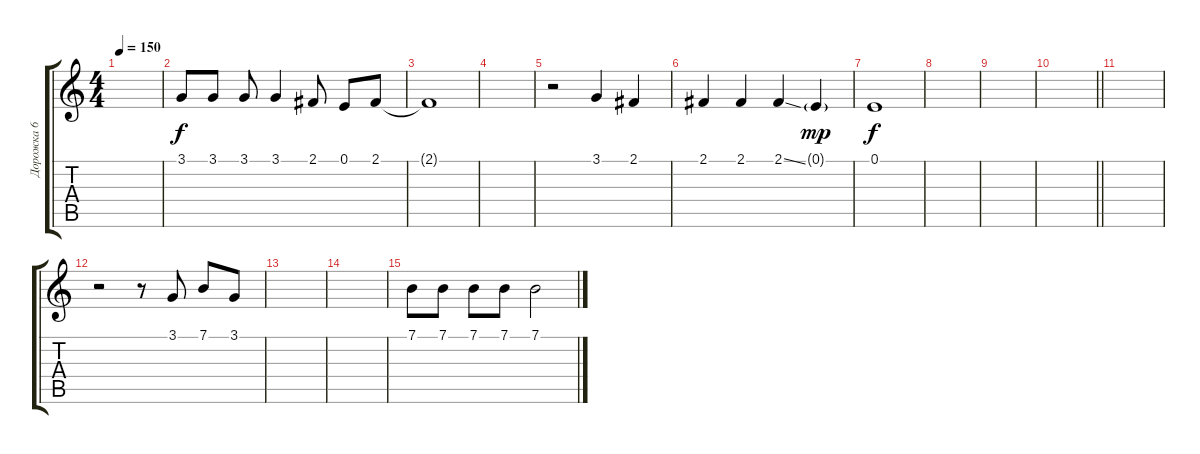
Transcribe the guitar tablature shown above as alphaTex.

\track ("Дорожка 6" "Дорожка 6") {instrument lead3calliope}
\staff {score tabs}
\tuning (E4 B3 G3 D3 A2 E2) {hide}
\ts (4 4)
\tempo 150
\clef g2
\ks c
|
3.1.8 3.1.8 3.1.8 3.1.4 2.1.8 0.1.8 2.1.8 |
2.1{t}.1 |
|
r.2 3.1.4 2.1.4 |
2.1.4 2.1.4 2.1{ss}.4 0.1{g}.4{dy mp} |
0.1.1{dy f} |
|
|
\barLineRight lightlight
|
|
r.2{volume 12} r.8 3.1.8 7.1.8 3.1.8 |
|
|
7.1.8 7.1.8 7.1.8 7.1.8 7.1.2
